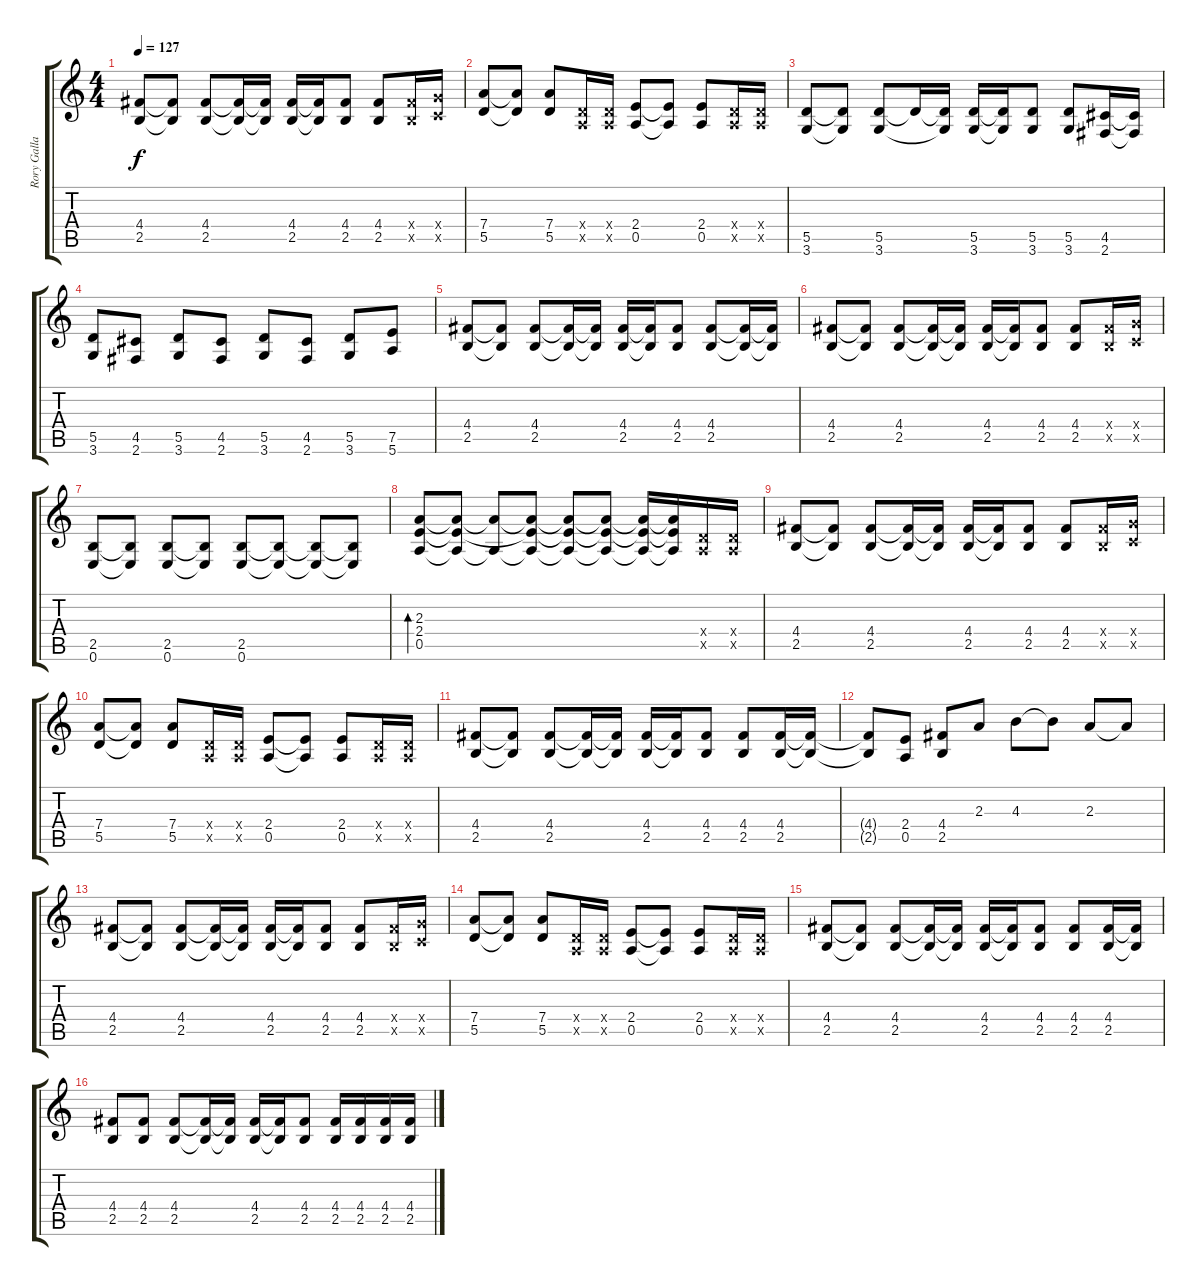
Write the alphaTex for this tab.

\track ("Rory Gallagher Left" "Rory Galla") {instrument overdrivenguitar}
\staff {score tabs}
\tuning (E4 B3 G3 D3 A2 E2) {hide}
\ts (4 4)
\tempo 127
\clef g2
\ks c
(4.4 2.5).8{dy f} (4.4{t} 2.5{t}).8 (4.4 2.5).8 (4.4{t} 2.5{t}).16 (4.4{t} 2.5{t}).16 (4.4 2.5).16 (4.4{t} 2.5{t}).16 (4.4 2.5).8 (4.4 2.5).8 (4.4{x} 2.5{x}).16 (5.4{x} 3.5{x}).16 |
(7.4 5.5).8 (7.4{t} 5.5{t}).8 (7.4 5.5).8 (0.4{x} 0.5{x}).16 (0.4{x} 0.5{x}).16 (2.4 0.5).8 (2.4{t} 0.5{t}).8 (2.4 0.5).8 (0.4{x} 0.5{x}).16 (0.4{x} 0.5{x}).16 |
(5.5 3.6).8 (5.5{t} 3.6{t}).8 (5.5 3.6).8 5.5{t}.16 (5.5{t} 3.6{t}).16 (5.5 3.6).16 (5.5{t} 3.6{t}).16 (5.5 3.6).8 (5.5 3.6).8 (4.5 2.6).16 (4.5{t} 2.6{t}).16 |
(5.5 3.6).8 (4.5 2.6).8 (5.5 3.6).8 (4.5 2.6).8 (5.5 3.6).8 (4.5 2.6).8 (5.5 3.6).8 (7.5 5.6).8 |
(4.4 2.5).8 (4.4{t} 2.5{t}).8 (4.4 2.5).8 (4.4{t} 2.5{t}).16 (4.4{t} 2.5{t}).16 (4.4 2.5).16 (4.4{t} 2.5{t}).16 (4.4 2.5).8 (4.4 2.5).8 (4.4{t} 2.5{t}).16 (4.4{t} 2.5{t}).16 |
(4.4 2.5).8 (4.4{t} 2.5{t}).8 (4.4 2.5).8 (4.4{t} 2.5{t}).16 (4.4{t} 2.5{t}).16 (4.4 2.5).16 (4.4{t} 2.5{t}).16 (4.4 2.5).8 (4.4 2.5).8 (4.4{x} 2.5{x}).16 (5.4{x} 3.5{x}).16 |
(2.5 0.6).8 (2.5{t} 0.6{t}).8 (2.5 0.6).8 (2.5{t} 0.6{t}).8 (2.5 0.6).8 (2.5{t} 0.6{t}).8 (2.5{t} 0.6{t}).8 (2.5{t} 0.6{t}).8 |
(2.3 2.4 0.5).8{bd 240} (2.3{t} 2.4{t} 0.5{t}).8 (2.3{t} 0.5{t}).8 (2.3{t} 2.4{t} 0.5{t}).8 (2.3{t} 2.4{t} 0.5{t}).8 (2.3{t} 2.4{t} 0.5{t}).8 (2.3{t} 2.4{t} 0.5{t}).16 (2.3{t} 2.4{t} 0.5{t}).16 (0.4{x} 0.5{x}).16 (0.4{x} 0.5{x}).16 |
(4.4 2.5).8 (4.4{t} 2.5{t}).8 (4.4 2.5).8 (4.4{t} 2.5{t}).16 (4.4{t} 2.5{t}).16 (4.4 2.5).16 (4.4{t} 2.5{t}).16 (4.4 2.5).8 (4.4 2.5).8 (4.4{x} 2.5{x}).16 (5.4{x} 3.5{x}).16 |
(7.4 5.5).8 (7.4{t} 5.5{t}).8 (7.4 5.5).8 (0.4{x} 0.5{x}).16 (0.4{x} 0.5{x}).16 (2.4 0.5).8 (2.4{t} 0.5{t}).8 (2.4 0.5).8 (0.4{x} 0.5{x}).16 (0.4{x} 0.5{x}).16 |
(4.4 2.5).8 (4.4{t} 2.5{t}).8 (4.4 2.5).8 (4.4{t} 2.5{t}).16 (4.4{t} 2.5{t}).16 (4.4 2.5).16 (4.4{t} 2.5{t}).16 (4.4 2.5).8 (4.4 2.5).8 (4.4 2.5).16 (4.4{t} 2.5{t}).16 |
(4.4{t} 2.5{t}).8 (2.4 0.5).8 (4.4 2.5).8 2.3.8 4.3.8 4.3{t}.8 2.3.8 2.3{t}.8 |
(4.4 2.5).8 (4.4{t} 2.5{t}).8 (4.4 2.5).8 (4.4{t} 2.5{t}).16 (4.4{t} 2.5{t}).16 (4.4 2.5).16 (4.4{t} 2.5{t}).16 (4.4 2.5).8 (4.4 2.5).8 (4.4{x} 2.5{x}).16 (5.4{x} 3.5{x}).16 |
(7.4 5.5).8 (7.4{t} 5.5{t}).8 (7.4 5.5).8 (0.4{x} 0.5{x}).16 (0.4{x} 0.5{x}).16 (2.4 0.5).8 (2.4{t} 0.5{t}).8 (2.4 0.5).8 (0.4{x} 0.5{x}).16 (0.4{x} 0.5{x}).16 |
(4.4 2.5).8 (4.4{t} 2.5{t}).8 (4.4 2.5).8 (4.4{t} 2.5{t}).16 (4.4{t} 2.5{t}).16 (4.4 2.5).16 (4.4{t} 2.5{t}).16 (4.4 2.5).8 (4.4 2.5).8 (4.4 2.5).16 (4.4{t} 2.5{t}).16 |
(4.4 2.5).8 (4.4 2.5).8 (4.4 2.5).8 (4.4{t} 2.5{t}).16 (4.4{t} 2.5{t}).16 (4.4 2.5).16 (4.4{t} 2.5{t}).16 (4.4 2.5).8 (4.4 2.5).16 (4.4 2.5).16 (4.4 2.5).16 (4.4 2.5).16
